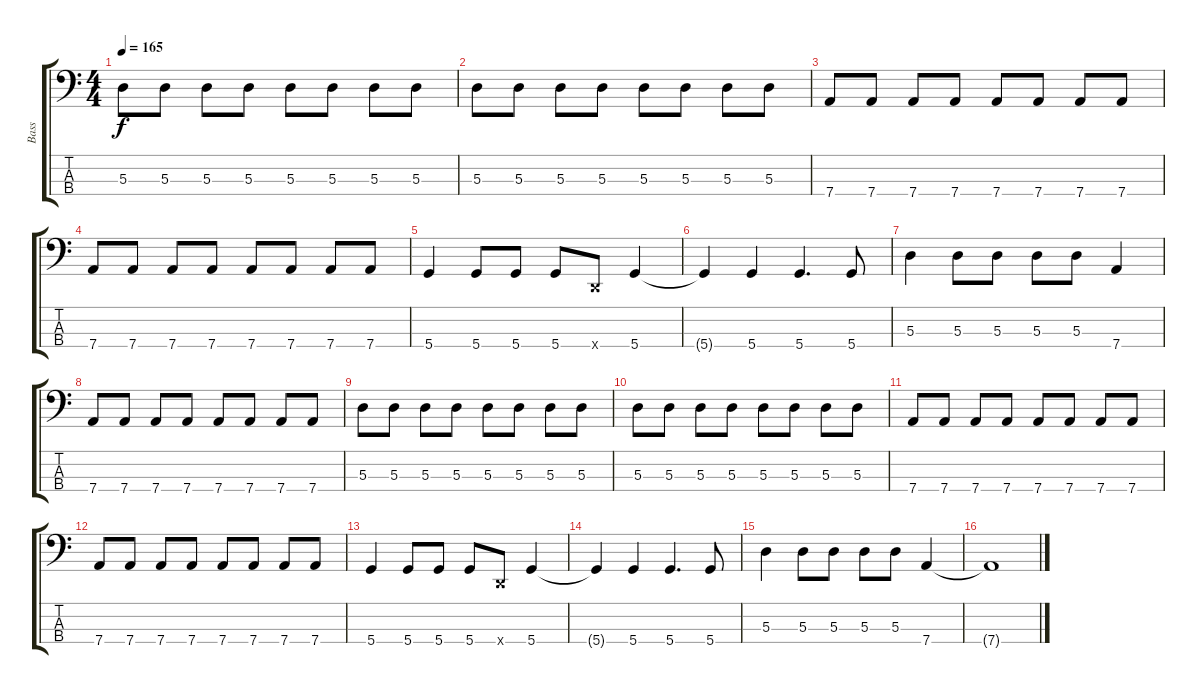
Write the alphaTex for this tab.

\track ("Bass" "Bass") {instrument electricbassfinger}
\staff {score tabs}
\tuning (G2 D2 A1 D1) {hide}
\ts (4 4)
\tempo 165
\clef f4
\ks c
5.3.8{dy f} 5.3.8 5.3.8 5.3.8 5.3.8 5.3.8 5.3.8 5.3.8 |
5.3.8 5.3.8 5.3.8 5.3.8 5.3.8 5.3.8 5.3.8 5.3.8 |
7.4.8 7.4.8 7.4.8 7.4.8 7.4.8 7.4.8 7.4.8 7.4.8 |
7.4.8 7.4.8 7.4.8 7.4.8 7.4.8 7.4.8 7.4.8 7.4.8 |
5.4.4 5.4.8 5.4.8 5.4.8 0.4{x}.8 5.4.4 |
5.4{t}.4 5.4.4 5.4.4{d} 5.4.8 |
5.3.4 5.3.8 5.3.8 5.3.8 5.3.8 7.4.4 |
7.4.8 7.4.8 7.4.8 7.4.8 7.4.8 7.4.8 7.4.8 7.4.8 |
5.3.8 5.3.8 5.3.8 5.3.8 5.3.8 5.3.8 5.3.8 5.3.8 |
5.3.8 5.3.8 5.3.8 5.3.8 5.3.8 5.3.8 5.3.8 5.3.8 |
7.4.8 7.4.8 7.4.8 7.4.8 7.4.8 7.4.8 7.4.8 7.4.8 |
7.4.8 7.4.8 7.4.8 7.4.8 7.4.8 7.4.8 7.4.8 7.4.8 |
5.4.4 5.4.8 5.4.8 5.4.8 0.4{x}.8 5.4.4 |
5.4{t}.4 5.4.4 5.4.4{d} 5.4.8 |
5.3.4 5.3.8 5.3.8 5.3.8 5.3.8 7.4.4 |
7.4{t}.1{volume 0}
